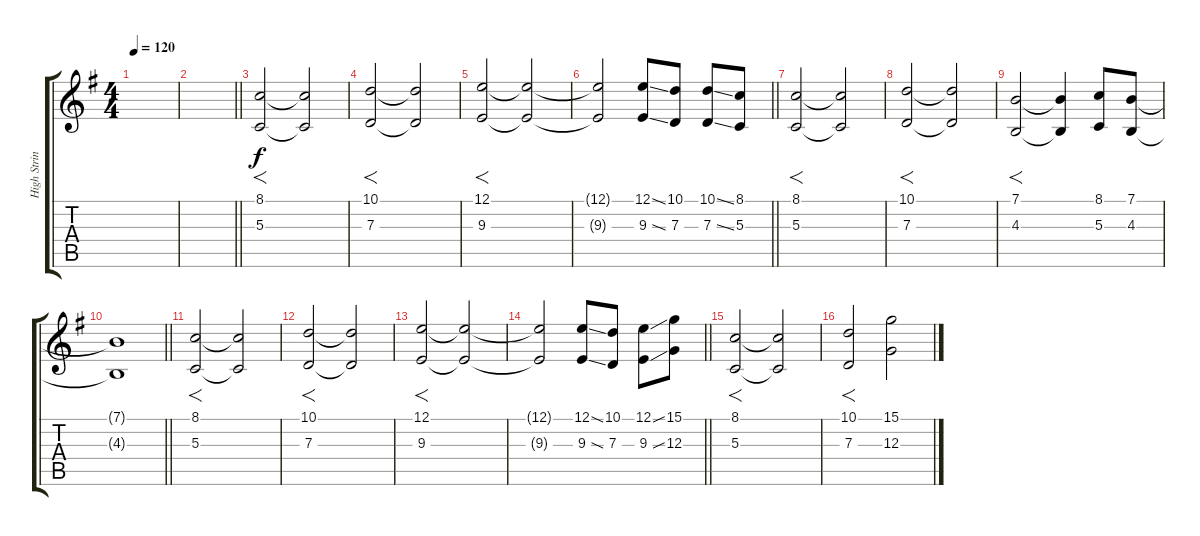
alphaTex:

\track ("High Strings Standard" "High Strin") {instrument stringensemble1}
\staff {score tabs}
\tuning (E4 B3 G3 D3 A2 E2) {hide}
\ts (4 4)
\tempo 120
\clef g2
\ks eminor
|
\barLineRight lightlight
|
(8.1 5.3).2{f volume 12 instrument stringensemble1} (8.1{t} 5.3{t}).2 |
(10.1 7.3).2{f} (10.1{t} 7.3{t}).2 |
(12.1 9.3).2{f} (12.1{t} 9.3{t}).2 |
\barLineRight lightlight
(12.1{t} 9.3{t}).2 (12.1{ss} 9.3{ss}).8 (10.1 7.3).8 (10.1{ss} 7.3{ss}).8 (8.1 5.3).8 |
(8.1 5.3).2{f} (8.1{t} 5.3{t}).2 |
(10.1 7.3).2{f} (10.1{t} 7.3{t}).2 |
(7.1 4.3).2{f} (7.1{t} 4.3{t}).4 (8.1 5.3).8 (7.1 4.3).8 |
\barLineRight lightlight
(7.1{t} 4.3{t}).1 |
\section ("" "")
(8.1 5.3).2{f volume 12 instrument stringensemble1} (8.1{t} 5.3{t}).2 |
(10.1 7.3).2{f} (10.1{t} 7.3{t}).2 |
(12.1 9.3).2{f} (12.1{t} 9.3{t}).2 |
\barLineRight lightlight
(12.1{t} 9.3{t}).2 (12.1{ss} 9.3{ss}).8 (10.1 7.3).8 (12.1{ss} 9.3{ss}).8 (15.1 12.3).8 |
(8.1 5.3).2{f} (8.1{t} 5.3{t}).2 |
(10.1 7.3).2{f} (15.1 12.3).2
